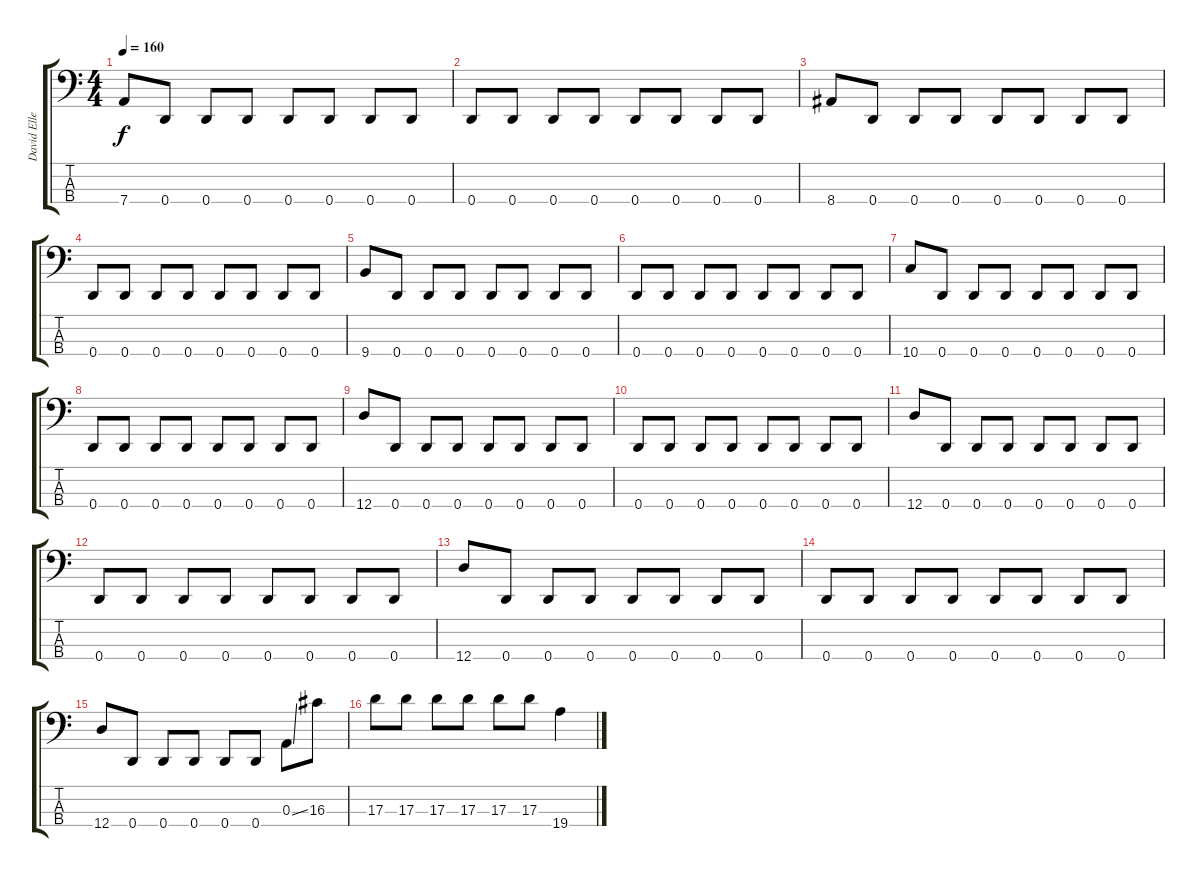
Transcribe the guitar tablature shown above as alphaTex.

\track ("David Ellefson" "David Elle") {instrument electricbasspick}
\staff {score tabs}
\tuning (G2 D2 A1 D1) {hide}
\ts (4 4)
\tempo 160
\clef f4
\ks c
7.4.8{dy f instrument electricbasspick} 0.4.8 0.4.8 0.4.8 0.4.8 0.4.8 0.4.8 0.4.8 |
0.4.8 0.4.8 0.4.8 0.4.8 0.4.8 0.4.8 0.4.8 0.4.8 |
8.4.8 0.4.8 0.4.8 0.4.8 0.4.8 0.4.8 0.4.8 0.4.8 |
0.4.8 0.4.8 0.4.8 0.4.8 0.4.8 0.4.8 0.4.8 0.4.8 |
9.4.8 0.4.8 0.4.8 0.4.8 0.4.8 0.4.8 0.4.8 0.4.8 |
0.4.8 0.4.8 0.4.8 0.4.8 0.4.8 0.4.8 0.4.8 0.4.8 |
10.4.8 0.4.8 0.4.8 0.4.8 0.4.8 0.4.8 0.4.8 0.4.8 |
0.4.8 0.4.8 0.4.8 0.4.8 0.4.8 0.4.8 0.4.8 0.4.8 |
12.4.8 0.4.8 0.4.8 0.4.8 0.4.8 0.4.8 0.4.8 0.4.8 |
0.4.8 0.4.8 0.4.8 0.4.8 0.4.8 0.4.8 0.4.8 0.4.8 |
12.4.8 0.4.8 0.4.8 0.4.8 0.4.8 0.4.8 0.4.8 0.4.8 |
0.4.8 0.4.8 0.4.8 0.4.8 0.4.8 0.4.8 0.4.8 0.4.8 |
12.4.8 0.4.8 0.4.8 0.4.8 0.4.8 0.4.8 0.4.8 0.4.8 |
0.4.8 0.4.8 0.4.8 0.4.8 0.4.8 0.4.8 0.4.8 0.4.8 |
12.4.8 0.4.8 0.4.8 0.4.8 0.4.8 0.4.8 0.3{ss}.8 16.3.8 |
17.3.8 17.3.8 17.3.8 17.3.8 17.3.8 17.3.8 19.4{ss}.4
